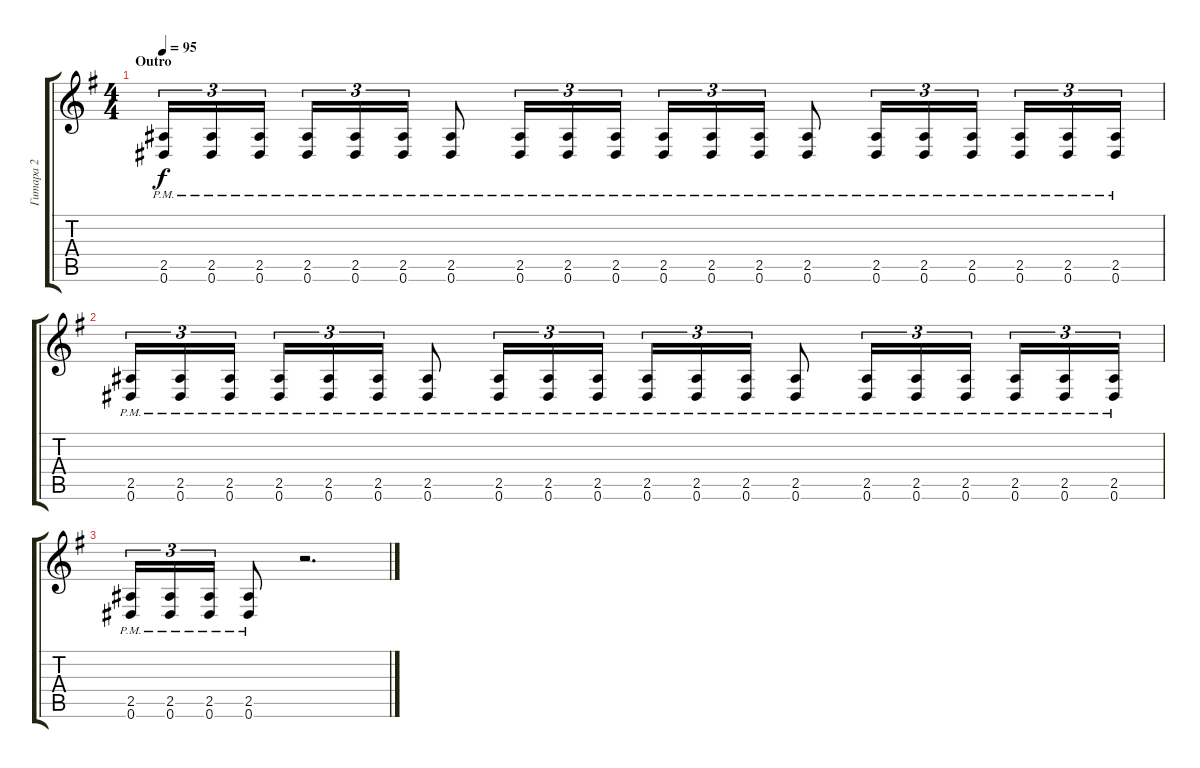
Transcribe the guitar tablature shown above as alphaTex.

\track ("Гитара 2" "Гитара 2") {instrument distortionguitar}
\staff {score tabs}
\tuning (Eb4 Bb3 Gb3 Db3 Ab2 Eb2) {hide}
\ts (4 4)
\section ("" "Outro")
\tempo 95
\clef g2
\ks eminor
(2.5{pm} 0.6{pm}).16{tu (3 2) dy f} (2.5{pm} 0.6{pm}).16{tu (3 2)} (2.5{pm} 0.6{pm}).16{tu (3 2) beam splitsecondary} (2.5{pm} 0.6{pm}).16{tu (3 2)} (2.5{pm} 0.6{pm}).16{tu (3 2)} (2.5{pm} 0.6{pm}).16{tu (3 2)} (2.5{pm} 0.6{pm}).8 (2.5{pm} 0.6{pm}).16{tu (3 2)} (2.5{pm} 0.6{pm}).16{tu (3 2)} (2.5{pm} 0.6{pm}).16{tu (3 2)} (2.5{pm} 0.6{pm}).16{tu (3 2)} (2.5{pm} 0.6{pm}).16{tu (3 2)} (2.5{pm} 0.6{pm}).16{tu (3 2)} (2.5{pm} 0.6{pm}).8 (2.5{pm} 0.6{pm}).16{tu (3 2)} (2.5{pm} 0.6{pm}).16{tu (3 2)} (2.5{pm} 0.6{pm}).16{tu (3 2) beam splitsecondary} (2.5{pm} 0.6{pm}).16{tu (3 2)} (2.5{pm} 0.6{pm}).16{tu (3 2)} (2.5{pm} 0.6{pm}).16{tu (3 2)} |
(2.5{pm} 0.6{pm}).16{tu (3 2)} (2.5{pm} 0.6{pm}).16{tu (3 2)} (2.5{pm} 0.6{pm}).16{tu (3 2) beam splitsecondary} (2.5{pm} 0.6{pm}).16{tu (3 2)} (2.5{pm} 0.6{pm}).16{tu (3 2)} (2.5{pm} 0.6{pm}).16{tu (3 2)} (2.5{pm} 0.6{pm}).8 (2.5{pm} 0.6{pm}).16{tu (3 2)} (2.5{pm} 0.6{pm}).16{tu (3 2)} (2.5{pm} 0.6{pm}).16{tu (3 2)} (2.5{pm} 0.6{pm}).16{tu (3 2)} (2.5{pm} 0.6{pm}).16{tu (3 2)} (2.5{pm} 0.6{pm}).16{tu (3 2)} (2.5{pm} 0.6{pm}).8 (2.5{pm} 0.6{pm}).16{tu (3 2)} (2.5{pm} 0.6{pm}).16{tu (3 2)} (2.5{pm} 0.6{pm}).16{tu (3 2) beam splitsecondary} (2.5{pm} 0.6{pm}).16{tu (3 2)} (2.5{pm} 0.6{pm}).16{tu (3 2)} (2.5{pm} 0.6{pm}).16{tu (3 2)} |
(2.5{pm} 0.6{pm}).16{tu (3 2)} (2.5{pm} 0.6{pm}).16{tu (3 2)} (2.5{pm} 0.6{pm}).16{tu (3 2)} (2.5{pm} 0.6{pm}).8 r.2{d}
